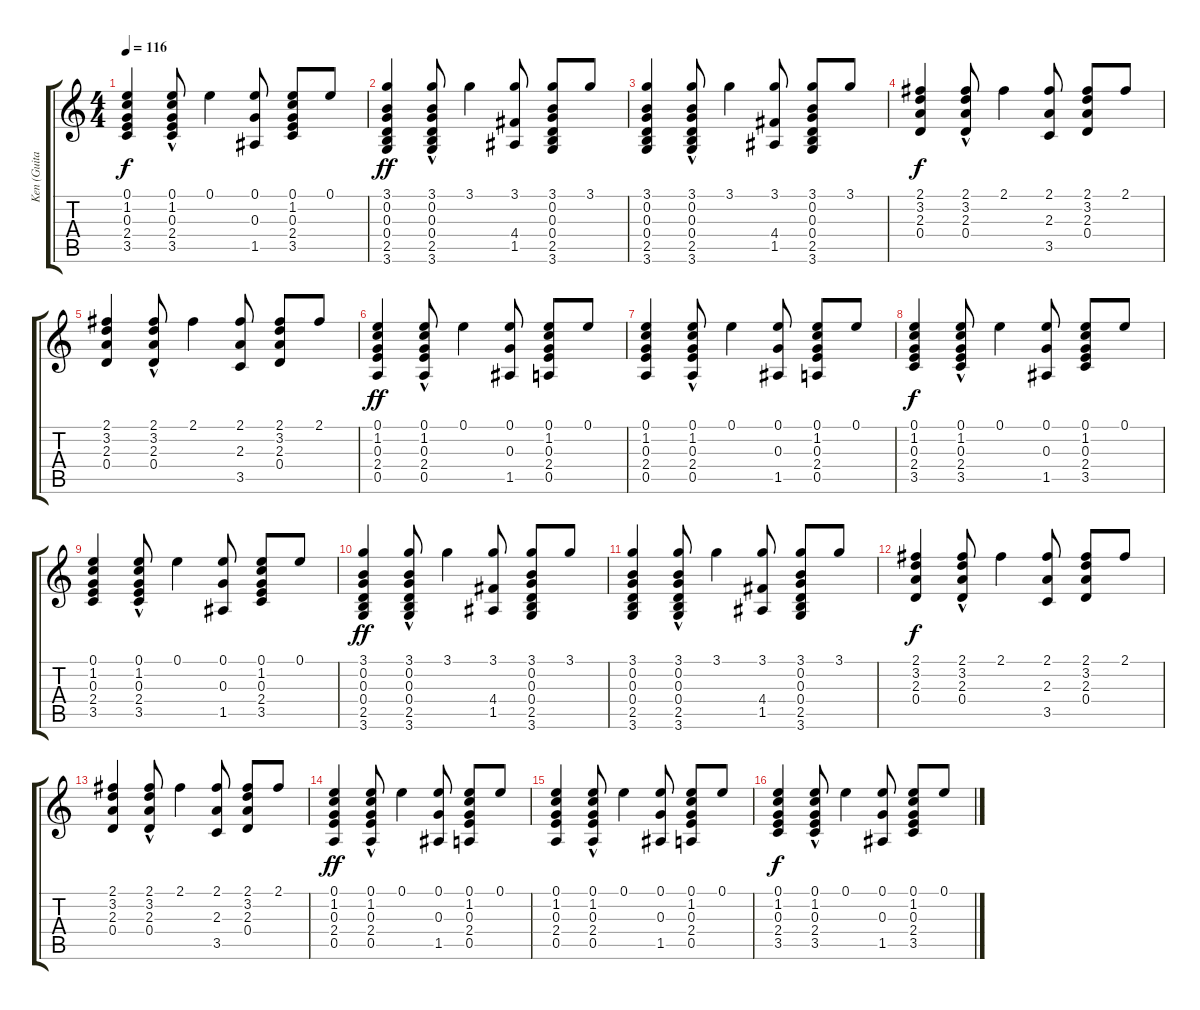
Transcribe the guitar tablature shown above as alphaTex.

\track ("Ken (Guitar 2)" "Ken (Guita") {instrument distortionguitar}
\staff {score tabs}
\tuning (E4 B3 G3 D3 A2 E2) {hide}
\ts (4 4)
\tempo 116
\clef g2
\ks c
(0.1 1.2 0.3 2.4 3.5).4{dy f} (0.1 1.2{hac} 0.3{hac} 2.4{hac} 3.5{hac}).8 0.1.4 (0.1 0.3 1.5).8 (0.1 1.2 0.3 2.4 3.5).8 0.1.8 |
(3.1 0.2 0.3 0.4 2.5 3.6).4{dy ff} (3.1 0.2{hac} 0.3{hac} 0.4{hac} 2.5{hac} 3.6{hac}).8 3.1.4 (3.1 4.4 1.5).8 (3.1 0.2 0.3 0.4 2.5 3.6).8 3.1.8 |
(3.1 0.2 0.3 0.4 2.5 3.6).4 (3.1 0.2{hac} 0.3{hac} 0.4{hac} 2.5{hac} 3.6{hac}).8 3.1.4 (3.1 4.4 1.5).8 (3.1 0.2 0.3 0.4 2.5 3.6).8 3.1.8 |
(2.1 3.2 2.3 0.4).4{dy f} (2.1 3.2{hac} 2.3{hac} 0.4{hac}).8 2.1.4 (2.1 2.3 3.5).8 (2.1 3.2 2.3 0.4).8 2.1.8 |
(2.1 3.2 2.3 0.4).4 (2.1 3.2{hac} 2.3{hac} 0.4{hac}).8 2.1.4 (2.1 2.3 3.5).8 (2.1 3.2 2.3 0.4).8 2.1.8 |
(0.1 1.2 0.3 2.4 0.5).4{dy ff} (0.1 1.2{hac} 0.3{hac} 2.4{hac} 0.5{hac}).8 0.1.4 (0.1 0.3 1.5).8 (0.1 1.2 0.3 2.4 0.5).8 0.1.8 |
(0.1 1.2 0.3 2.4 0.5).4 (0.1 1.2{hac} 0.3{hac} 2.4{hac} 0.5{hac}).8 0.1.4 (0.1 0.3 1.5).8 (0.1 1.2 0.3 2.4 0.5).8 0.1.8 |
(0.1 1.2 0.3 2.4 3.5).4{dy f} (0.1 1.2{hac} 0.3{hac} 2.4{hac} 3.5{hac}).8 0.1.4 (0.1 0.3 1.5).8 (0.1 1.2 0.3 2.4 3.5).8 0.1.8 |
(0.1 1.2 0.3 2.4 3.5).4 (0.1 1.2{hac} 0.3{hac} 2.4{hac} 3.5{hac}).8 0.1.4 (0.1 0.3 1.5).8 (0.1 1.2 0.3 2.4 3.5).8 0.1.8 |
(3.1 0.2 0.3 0.4 2.5 3.6).4{dy ff} (3.1 0.2{hac} 0.3{hac} 0.4{hac} 2.5{hac} 3.6{hac}).8 3.1.4 (3.1 4.4 1.5).8 (3.1 0.2 0.3 0.4 2.5 3.6).8 3.1.8 |
(3.1 0.2 0.3 0.4 2.5 3.6).4 (3.1 0.2{hac} 0.3{hac} 0.4{hac} 2.5{hac} 3.6{hac}).8 3.1.4 (3.1 4.4 1.5).8 (3.1 0.2 0.3 0.4 2.5 3.6).8 3.1.8 |
(2.1 3.2 2.3 0.4).4{dy f} (2.1 3.2{hac} 2.3{hac} 0.4{hac}).8 2.1.4 (2.1 2.3 3.5).8 (2.1 3.2 2.3 0.4).8 2.1.8 |
(2.1 3.2 2.3 0.4).4 (2.1 3.2{hac} 2.3{hac} 0.4{hac}).8 2.1.4 (2.1 2.3 3.5).8 (2.1 3.2 2.3 0.4).8 2.1.8 |
(0.1 1.2 0.3 2.4 0.5).4{dy ff} (0.1 1.2{hac} 0.3{hac} 2.4{hac} 0.5{hac}).8{volume 11} 0.1.4{volume 10} (0.1 0.3 1.5).8{volume 10} (0.1 1.2 0.3 2.4 0.5).8{volume 9} 0.1.8{volume 9} |
(0.1 1.2 0.3 2.4 0.5).4{volume 8} (0.1 1.2{hac} 0.3{hac} 2.4{hac} 0.5{hac}).8{volume 8} 0.1.4{volume 8} (0.1 0.3 1.5).8{volume 7} (0.1 1.2 0.3 2.4 0.5).8{volume 6} 0.1.8{volume 6} |
(0.1 1.2 0.3 2.4 3.5).4{dy f volume 6} (0.1 1.2{hac} 0.3{hac} 2.4{hac} 3.5{hac}).8{volume 5} 0.1.4{volume 5} (0.1 0.3 1.5).8{volume 4} (0.1 1.2 0.3 2.4 3.5).8{volume 4} 0.1.8{volume 3}
